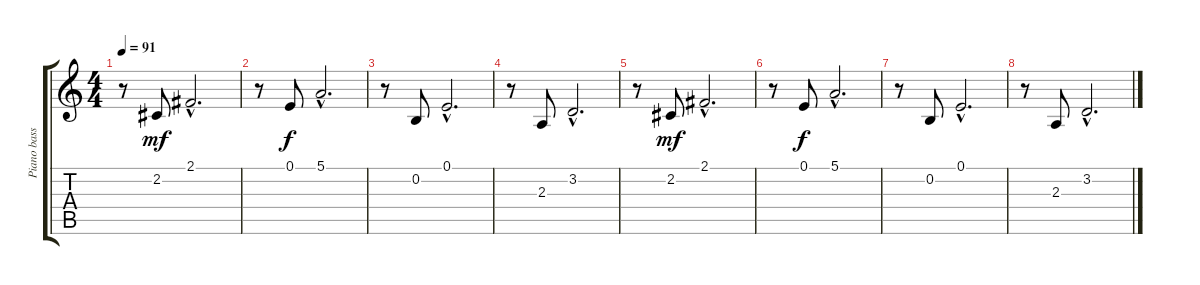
\track ("Piano bass" "Piano bass") {instrument acousticgrandpiano}
\staff {score tabs}
\tuning (E4 B3 G3 D3 A2 D2) {hide}
\ts (4 4)
\tempo 91
\clef g2
\ks c
r.8{dy mf instrument acousticgrandpiano} 2.2.8 2.1{hac}.2{d} |
r.8 0.1.8{dy f} 5.1{hac}.2{d} |
r.8 0.2.8 0.1{hac}.2{d} |
r.8 2.3.8 3.2{hac}.2{d} |
r.8 2.2.8{dy mf} 2.1{hac}.2{d} |
r.8 0.1.8{dy f} 5.1{hac}.2{d} |
r.8 0.2.8 0.1{hac}.2{d} |
r.8 2.3.8 3.2{hac}.2{d}
